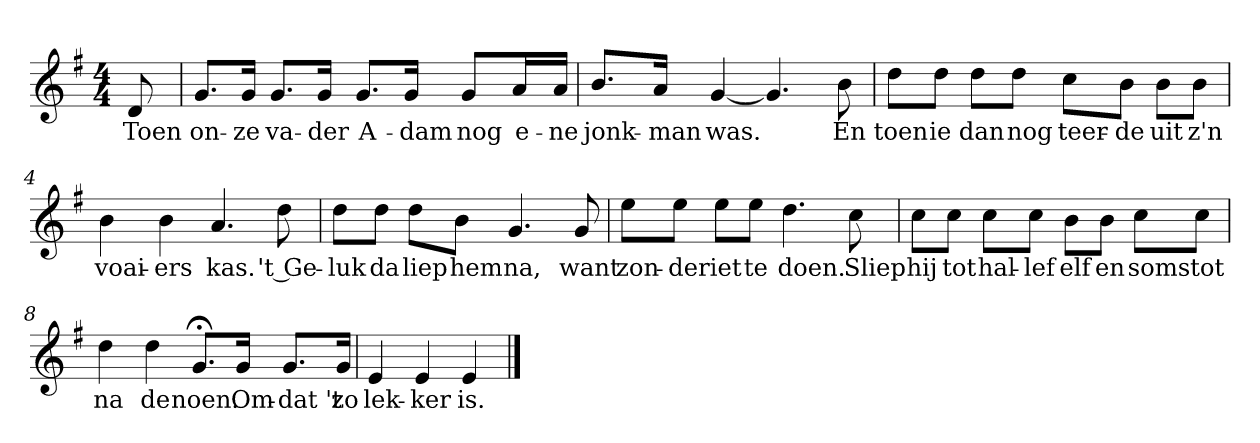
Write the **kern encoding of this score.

**kern	**text
*part1	*part1
*staff1	*staff1
*clefG2	*
*k[f#]	*
*G:	*
*M4/4	*
*MM120	*
=	=
8d	Toen
=1	=1
8.g/L	on-
16g/Jk	-ze
8.g/L	va-
16g/Jk	-der
8.g/L	A-
16g/Jk	-dam
8g/L	nog
16a/L	e-
16a/JJ	-ne
=2	=2
8.b/L	jonk-
16a/Jk	-man
[4g	was.
4.g]	.
8b	En
=3	=3
8dd\L	toen
8dd\J	ie
8dd\L	dan
8dd\J	nog
8cc\L	teer-
8b\J	-de
8b\L	uit
8b\J	z'n
=4	=4
4b	voai-
4b	-ers
4.a	kas.
8dd	't Ge-
=5	=5
8dd\L	-luk
8dd\J	da
8dd\L	liep
8b\J	hem
4.g	na,
8g	want
=6	=6
8ee\L	zon-
8ee\J	-der
8ee\L	iet
8ee\J	te
4.dd	doen.
8cc	Sliep
=7	=7
8cc\L	hij
8cc\J	tot
8cc\L	hal-
8cc\J	-lef
8b\L	elf
8b\J	en
8cc\L	soms
8cc\J	tot
=8	=8
4dd	na
4dd	de
8.g;</L	noen.
16g/Jk	Om-
8.g/L	-dat 't
16g/Jk	zo
=9	=9
4e	lek-
4e	-ker
4e	is.
==	==
*-	*-
